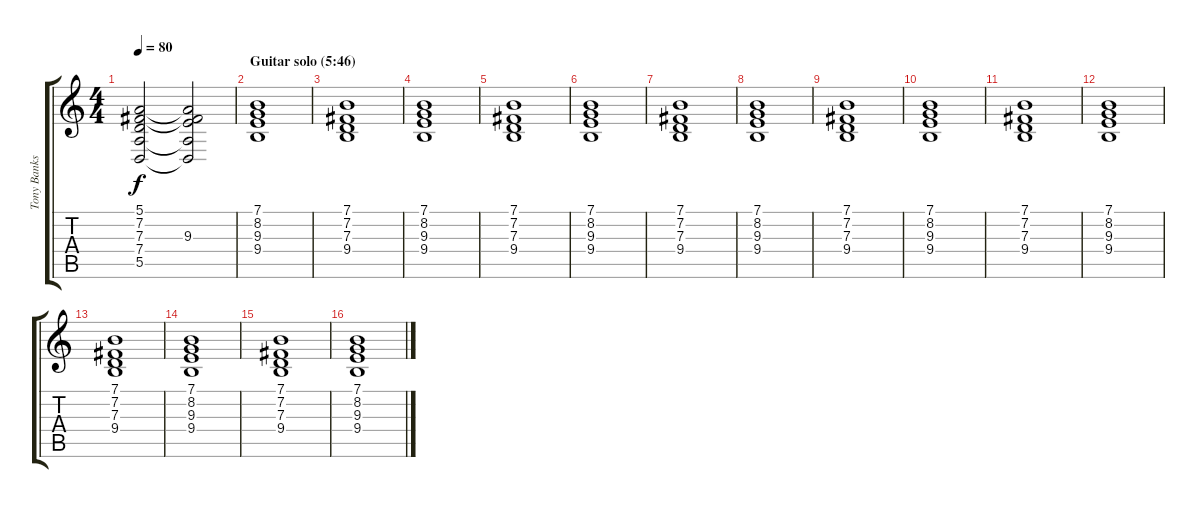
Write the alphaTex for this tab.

\track ("Tony Banks (organ)" "Tony Banks") {instrument drawbarorgan}
\staff {score tabs}
\tuning (E4 B3 G3 D3 A2 E2) {hide}
\ts (4 4)
\tempo 80
\clef g2
\ks c
(5.1 7.2 7.3 7.4 5.5).2{dy f} (5.1{t} 7.2{t} 9.3 7.4{t} 5.5{t}).2 |
\section ("" "Guitar solo (5:46)")
(7.1 8.2 9.3 9.4).1{volume 8} |
(7.1 7.2 7.3 9.4).1 |
(7.1 8.2 9.3 9.4).1 |
(7.1 7.2 7.3 9.4).1 |
(7.1 8.2 9.3 9.4).1 |
(7.1 7.2 7.3 9.4).1 |
(7.1 8.2 9.3 9.4).1 |
(7.1 7.2 7.3 9.4).1 |
(7.1 8.2 9.3 9.4).1 |
(7.1 7.2 7.3 9.4).1 |
(7.1 8.2 9.3 9.4).1 |
(7.1 7.2 7.3 9.4).1 |
(7.1 8.2 9.3 9.4).1 |
(7.1 7.2 7.3 9.4).1 |
(7.1 8.2 9.3 9.4).1
